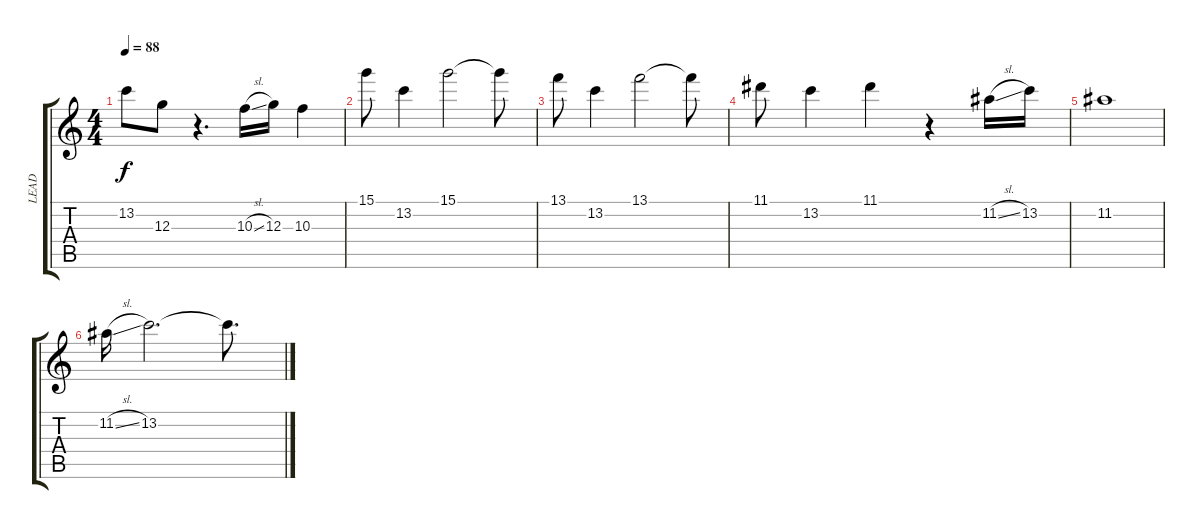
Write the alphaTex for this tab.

\track ("LEAD" "LEAD") {instrument overdrivenguitar}
\staff {score tabs}
\tuning (E4 B3 G3 D3 A2 E2) {hide}
\ts (4 4)
\tempo 88
\clef g2
\ks c
13.2.8{dy f} 12.3.8 r.4{d} 10.3{sl}.16 12.3.16 10.3.4 |
15.1.8 13.2.4 15.1.2 15.1{t}.8 |
13.1.8 13.2.4 13.1.2 13.1{t}.8 |
11.1.8 13.2.4 11.1.4 r.4 11.2{sl}.16 13.2.16 |
11.2.1 |
11.2{sl}.16 13.2.2{d} 13.2{t}.8{d}
